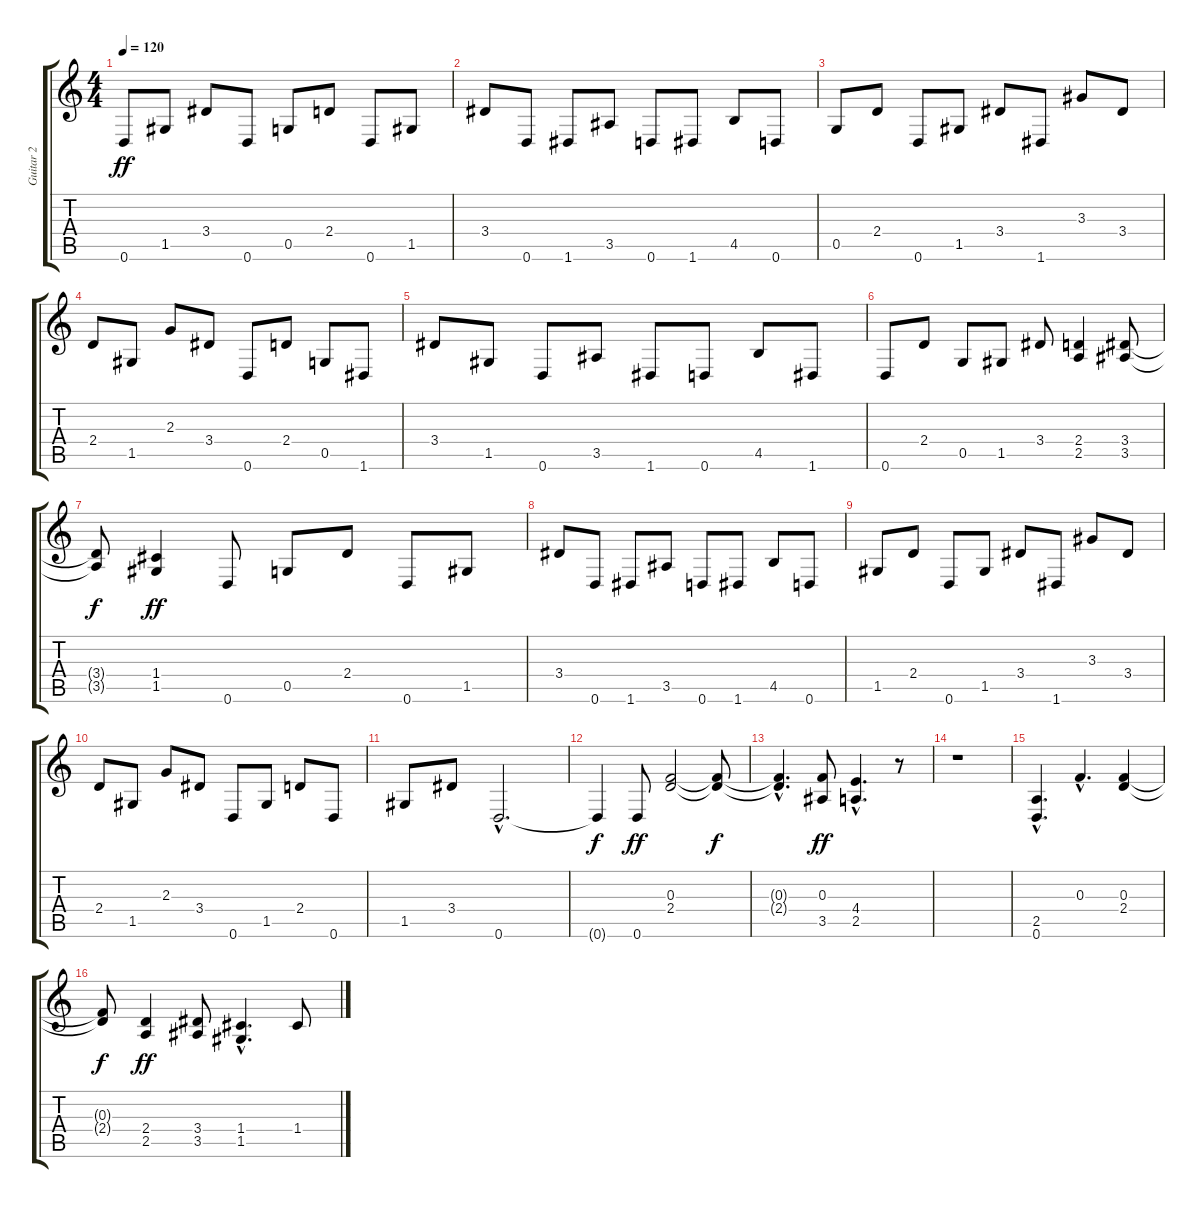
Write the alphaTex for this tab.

\track ("Guitar 2" "Guitar 2") {instrument acousticguitarnylon}
\staff {score tabs}
\tuning (D4 A3 F3 C3 G2 D2) {hide}
\ts (4 4)
\tempo 120
\clef g2
\ks c
0.6.8{dy ff} 1.5.8 3.4.8 0.6.8 0.5.8 2.4.8 0.6.8 1.5.8 |
3.4.8 0.6.8 1.6.8 3.5.8 0.6.8 1.6.8 4.5.8 0.6.8 |
0.5.8 2.4.8 0.6.8 1.5.8 3.4.8 1.6.8 3.3.8 3.4.8 |
2.4.8 1.5.8 2.3.8 3.4.8 0.6.8 2.4.8 0.5.8 1.6.8 |
3.4.8 1.5.8 0.6.8 3.5.8 1.6.8 0.6.8 4.5.8 1.6.8 |
0.6.8 2.4.8 0.5.8 1.5.8 3.4.8 (2.4 2.5).4 (3.4 3.5).8 |
(3.4{t} 3.5{t}).8{dy f} (1.4 1.5).4{dy ff} 0.6.8 0.5.8 2.4.8 0.6.8 1.5.8 |
3.4.8 0.6.8 1.6.8 3.5.8 0.6.8 1.6.8 4.5.8 0.6.8 |
1.5.8 2.4.8 0.6.8 1.5.8 3.4.8 1.6.8 3.3.8 3.4.8 |
2.4.8 1.5.8 2.3.8 3.4.8 0.6.8 1.5.8 2.4.8 0.6.8 |
1.5.8 3.4.8 0.6{hac}.2{d} |
0.6{t}.4{dy f} 0.6.8{dy ff} (0.3 2.4).2 (0.3{t} 2.4{t}).8{dy f} |
(0.3{hac t} 2.4{hac t}).4{d} (0.3 3.5).8{dy ff} (4.4{hac} 2.5{hac}).4{d} r.8 |
r.1 |
(2.5{hac} 0.6{hac}).4{d} 0.3{hac}.4{d} (0.3 2.4).4 |
(0.3{t} 2.4{t}).8{dy f} (2.4 2.5).4{dy ff} (3.4 3.5).8 (1.4{hac} 1.5{hac}).4{d} 1.4.8
